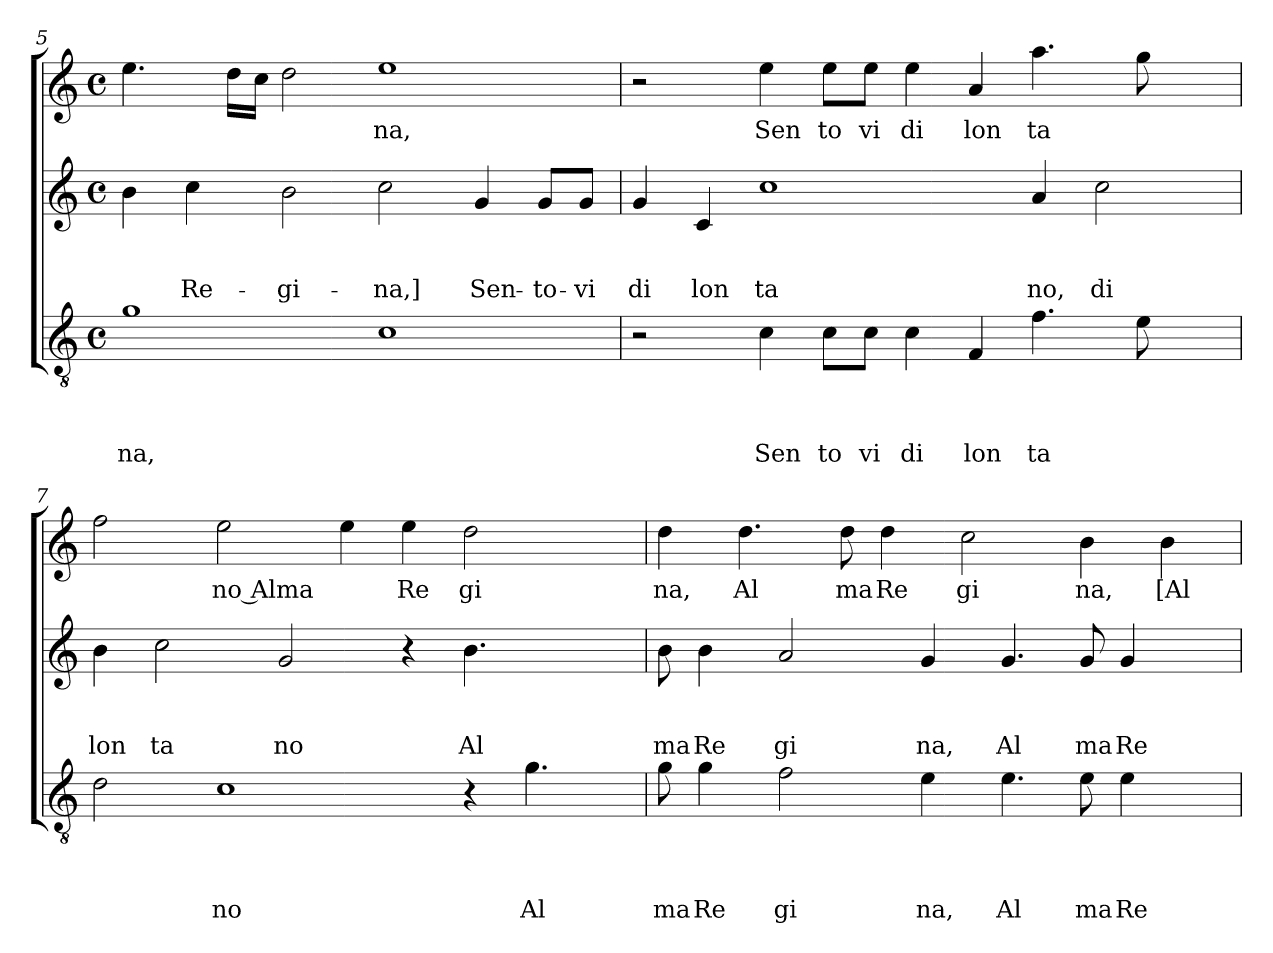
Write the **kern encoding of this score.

**kern	**text	**text	**text	**text	**kern	**text	**text	**text	**kern	**text
*part3	*part3	*part3	*part3	*part3	*part2	*part2	*part2	*part2	*part1	*part1
*staff3	*staff3	*staff3	*staff3	*staff3	*staff2	*staff2	*staff2	*staff2	*staff1	*staff1
*clefGv2	*	*	*	*	*clefG2	*	*	*	*clefG2	*
*k[]	*	*	*	*	*k[]	*	*	*	*k[]	*
*C:	*	*	*	*	*C:	*	*	*	*C:	*
*M4/4	*	*	*	*	*M4/4	*	*	*	*M4/4	*
*met(c)	*	*	*	*	*met(c)	*	*	*	*met(c)	*
=5	=5	=5	=5	=5	=5	=5	=5	=5	=5	=5
!	!	!	!	!LO:LY:b	!	!	!	!	!	!
1g	.	.	.	na,	4b\	.	.	.	4.ee\	.
!	!	!	!	!	!	!	!	!LO:LY:b	!	!
.	.	.	.	.	4cc\	.	.	Re-	.	.
.	.	.	.	.	.	.	.	.	16dd\LL	.
.	.	.	.	.	.	.	.	.	16cc\JJ	.
!	!	!	!	!	!	!	!	!LO:LY:b	!	!
.	.	.	.	.	2b\	.	.	-gi-	2dd\	.
!	!	!	!	!	!	!	!	!LO:LY:b	!	!LO:LY:b
1c	.	.	.	.	2cc\	.	.	-na,]	1ee	na,
!	!	!	!	!	!	!	!	!LO:LY:b	!	!
.	.	.	.	.	4g/	.	.	Sen-	.	.
!	!	!	!	!	!	!	!	!LO:LY:b	!	!
.	.	.	.	.	8g/L	.	.	-to-	.	.
!	!	!	!	!	!	!	!	!LO:LY:b	!	!
.	.	.	.	.	8g/J	.	.	-vi	.	.
!!LO:LB:g=z
=6	=6	=6	=6	=6	=6	=6	=6	=6	=6	=6
!	!	!	!	!	!	!	!	!LO:LY:b	!	!
2r	.	.	.	.	4g/	.	.	di	2r	.
!	!	!	!	!	!	!	!	!LO:LY:b	!	!
.	.	.	.	.	4c/	.	.	lon	.	.
!	!	!	!	!LO:LY:b	!	!	!	!LO:LY:b	!	!LO:LY:b
4c\	.	.	.	Sen	1cc	.	.	ta	4ee\	Sen
!	!	!	!	!LO:LY:b	!	!	!	!	!	!LO:LY:b
8c\L	.	.	.	to	.	.	.	.	8ee\L	to
!	!	!	!	!LO:LY:b	!	!	!	!	!	!LO:LY:b
8c\J	.	.	.	vi	.	.	.	.	8ee\J	vi
!	!	!	!	!LO:LY:b	!	!	!	!	!	!LO:LY:b
4c\	.	.	.	di	.	.	.	.	4ee\	di
!	!	!	!	!LO:LY:b	!	!	!	!	!	!LO:LY:b
4F/	.	.	.	lon	.	.	.	.	4a/	lon
!	!	!	!	!LO:LY:b	!	!	!	!LO:LY:b	!	!LO:LY:b
4.f\	.	.	.	ta	4a/	.	.	no,	4.aa\	ta
!	!	!	!	!	!	!	!	!LO:LY:b	!	!
.	.	.	.	.	2cc\	.	.	di	.	.
8e\	.	.	.	.	.	.	.	.	8gg\	.
4ryy	.	.	.	.	.	.	.	.	4ryy	.
=7	=7	=7	=7	=7	=7	=7	=7	=7	=7	=7
!	!	!	!	!	!	!	!	!LO:LY:b	!	!
2d\	.	.	.	.	4b\	.	.	lon	2ff\	.
!	!	!	!	!	!	!	!	!LO:LY:b	!	!
.	.	.	.	.	2cc\	.	.	ta	.	.
!	!	!	!	!LO:LY:b	!	!	!	!	!	!LO:LY:b:rj
1c	.	.	.	no	.	.	.	.	2ee\	no Alma
!	!	!	!	!	!	!	!	!LO:LY:b	!	!
.	.	.	.	.	2g/	.	.	no	.	.
.	.	.	.	.	.	.	.	.	4ee\	.
!	!	!	!	!	!	!	!	!	!	!LO:LY:b
.	.	.	.	.	4r	.	.	.	4ee\	Re
!	!	!	!	!	!	!	!	!LO:LY:b	!	!LO:LY:b
4r	.	.	.	.	4.b\	.	.	Al	2dd\	gi
!	!	!	!	!LO:LY:b	!	!	!	!	!	!
4.g\	.	.	.	Al	.	.	.	.	.	.
.	.	.	.	.	4ryy	.	.	.	.	.
.	.	.	.	.	.	.	.	.	8ryy	.
=8	=8	=8	=8	=8	=8	=8	=8	=8	=8	=8
!	!	!	!	!LO:LY:b	!	!	!	!LO:LY:b	!	!LO:LY:b
8g\	.	.	.	ma	8b\	.	.	ma	4dd\	na,
!	!	!	!	!LO:LY:b	!	!	!	!LO:LY:b	!	!
4g\	.	.	.	Re	4b\	.	.	Re	.	.
!	!	!	!	!	!	!	!	!	!	!LO:LY:b
.	.	.	.	.	.	.	.	.	4.dd\	Al
!	!	!	!	!LO:LY:b	!	!	!	!LO:LY:b	!	!
2f\	.	.	.	gi	2a/	.	.	gi	.	.
!	!	!	!	!	!	!	!	!	!	!LO:LY:b
.	.	.	.	.	.	.	.	.	8dd\	ma
!	!	!	!	!	!	!	!	!	!	!LO:LY:b
.	.	.	.	.	.	.	.	.	4dd\	Re
!	!	!	!	!LO:LY:b	!	!	!	!LO:LY:b	!	!
4e\	.	.	.	na,	4g/	.	.	na,	.	.
!	!	!	!	!	!	!	!	!	!	!LO:LY:b
.	.	.	.	.	.	.	.	.	2cc\	gi
!	!	!	!	!LO:LY:b	!	!	!	!LO:LY:b	!	!
4.e\	.	.	.	Al	4.g/	.	.	Al	.	.
!	!	!	!	!LO:LY:b	!	!	!	!LO:LY:b	!	!LO:LY:b
8e\	.	.	.	ma	8g/	.	.	ma	4b\	na,
!	!	!	!	!LO:LY:b	!	!	!	!LO:LY:b	!	!
4e\	.	.	.	Re	4g/	.	.	Re	.	.
!	!	!	!	!	!	!	!	!	!	!LO:LY:b
.	.	.	.	.	.	.	.	.	4b\	[Al
8ryy	.	.	.	.	8ryy	.	.	.	.	.
=	=	=	=	=	=	=	=	=	=	=
*-	*-	*-	*-	*-	*-	*-	*-	*-	*-	*-
